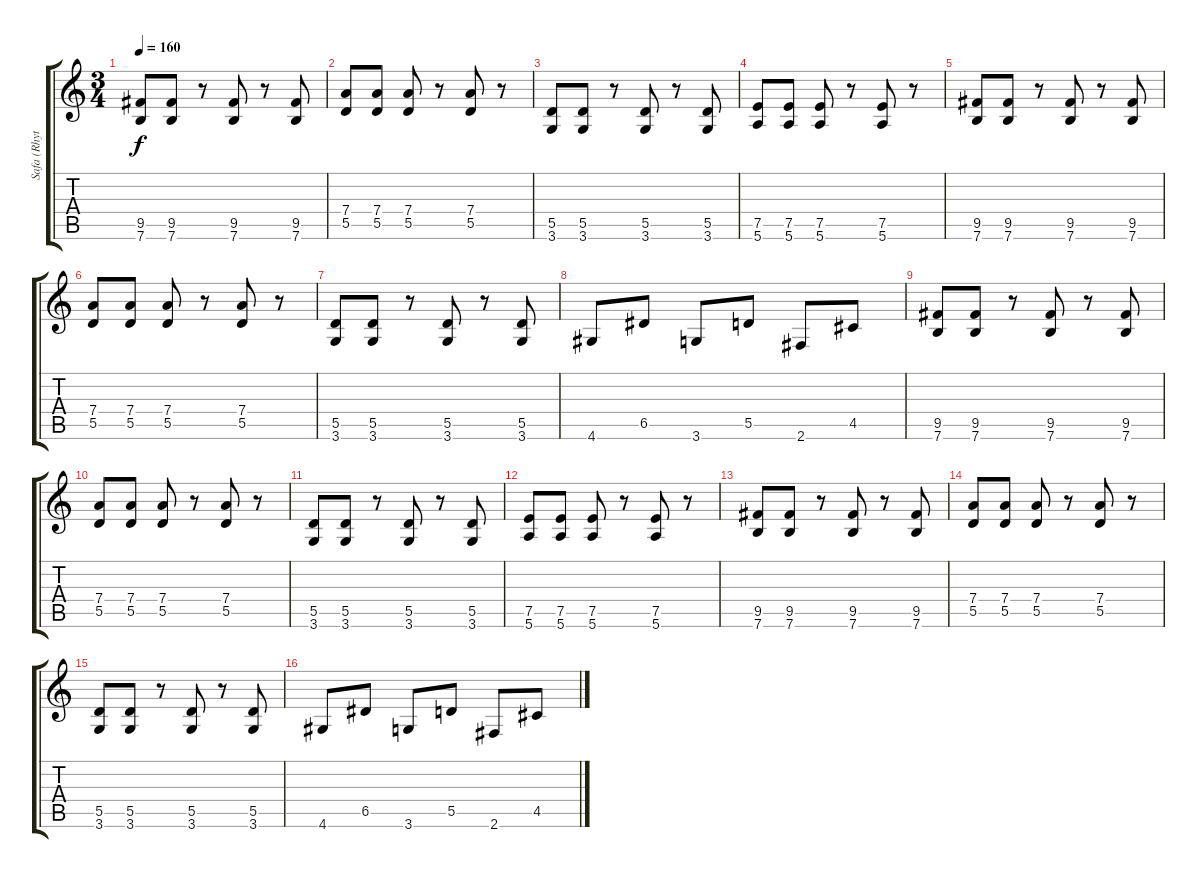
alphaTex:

\track ("Safa (Rhythm)" "Safa (Rhyt") {instrument distortionguitar}
\staff {score tabs}
\tuning (E4 B3 G3 D3 A2 E2) {hide}
\ts (3 4)
\tempo 160
\clef g2
\ks c
(9.5 7.6).8{dy f} (9.5 7.6).8 r.8 (9.5 7.6).8 r.8 (9.5 7.6).8 |
(7.4 5.5).8 (7.4 5.5).8 (7.4 5.5).8 r.8 (7.4 5.5).8 r.8 |
(5.5 3.6).8 (5.5 3.6).8 r.8 (5.5 3.6).8 r.8 (5.5 3.6).8 |
(7.5 5.6).8 (7.5 5.6).8 (7.5 5.6).8 r.8 (7.5 5.6).8 r.8 |
(9.5 7.6).8 (9.5 7.6).8 r.8 (9.5 7.6).8 r.8 (9.5 7.6).8 |
(7.4 5.5).8 (7.4 5.5).8 (7.4 5.5).8 r.8 (7.4 5.5).8 r.8 |
(5.5 3.6).8 (5.5 3.6).8 r.8 (5.5 3.6).8 r.8 (5.5 3.6).8 |
4.6.8 6.5.8 3.6.8 5.5.8 2.6.8 4.5.8 |
(9.5 7.6).8 (9.5 7.6).8 r.8 (9.5 7.6).8 r.8 (9.5 7.6).8 |
(7.4 5.5).8 (7.4 5.5).8 (7.4 5.5).8 r.8 (7.4 5.5).8 r.8 |
(5.5 3.6).8 (5.5 3.6).8 r.8 (5.5 3.6).8 r.8 (5.5 3.6).8 |
(7.5 5.6).8 (7.5 5.6).8 (7.5 5.6).8 r.8 (7.5 5.6).8 r.8 |
(9.5 7.6).8 (9.5 7.6).8 r.8 (9.5 7.6).8 r.8 (9.5 7.6).8 |
(7.4 5.5).8 (7.4 5.5).8 (7.4 5.5).8 r.8 (7.4 5.5).8 r.8 |
(5.5 3.6).8 (5.5 3.6).8 r.8 (5.5 3.6).8 r.8 (5.5 3.6).8 |
4.6.8 6.5.8 3.6.8 5.5.8 2.6.8 4.5.8
